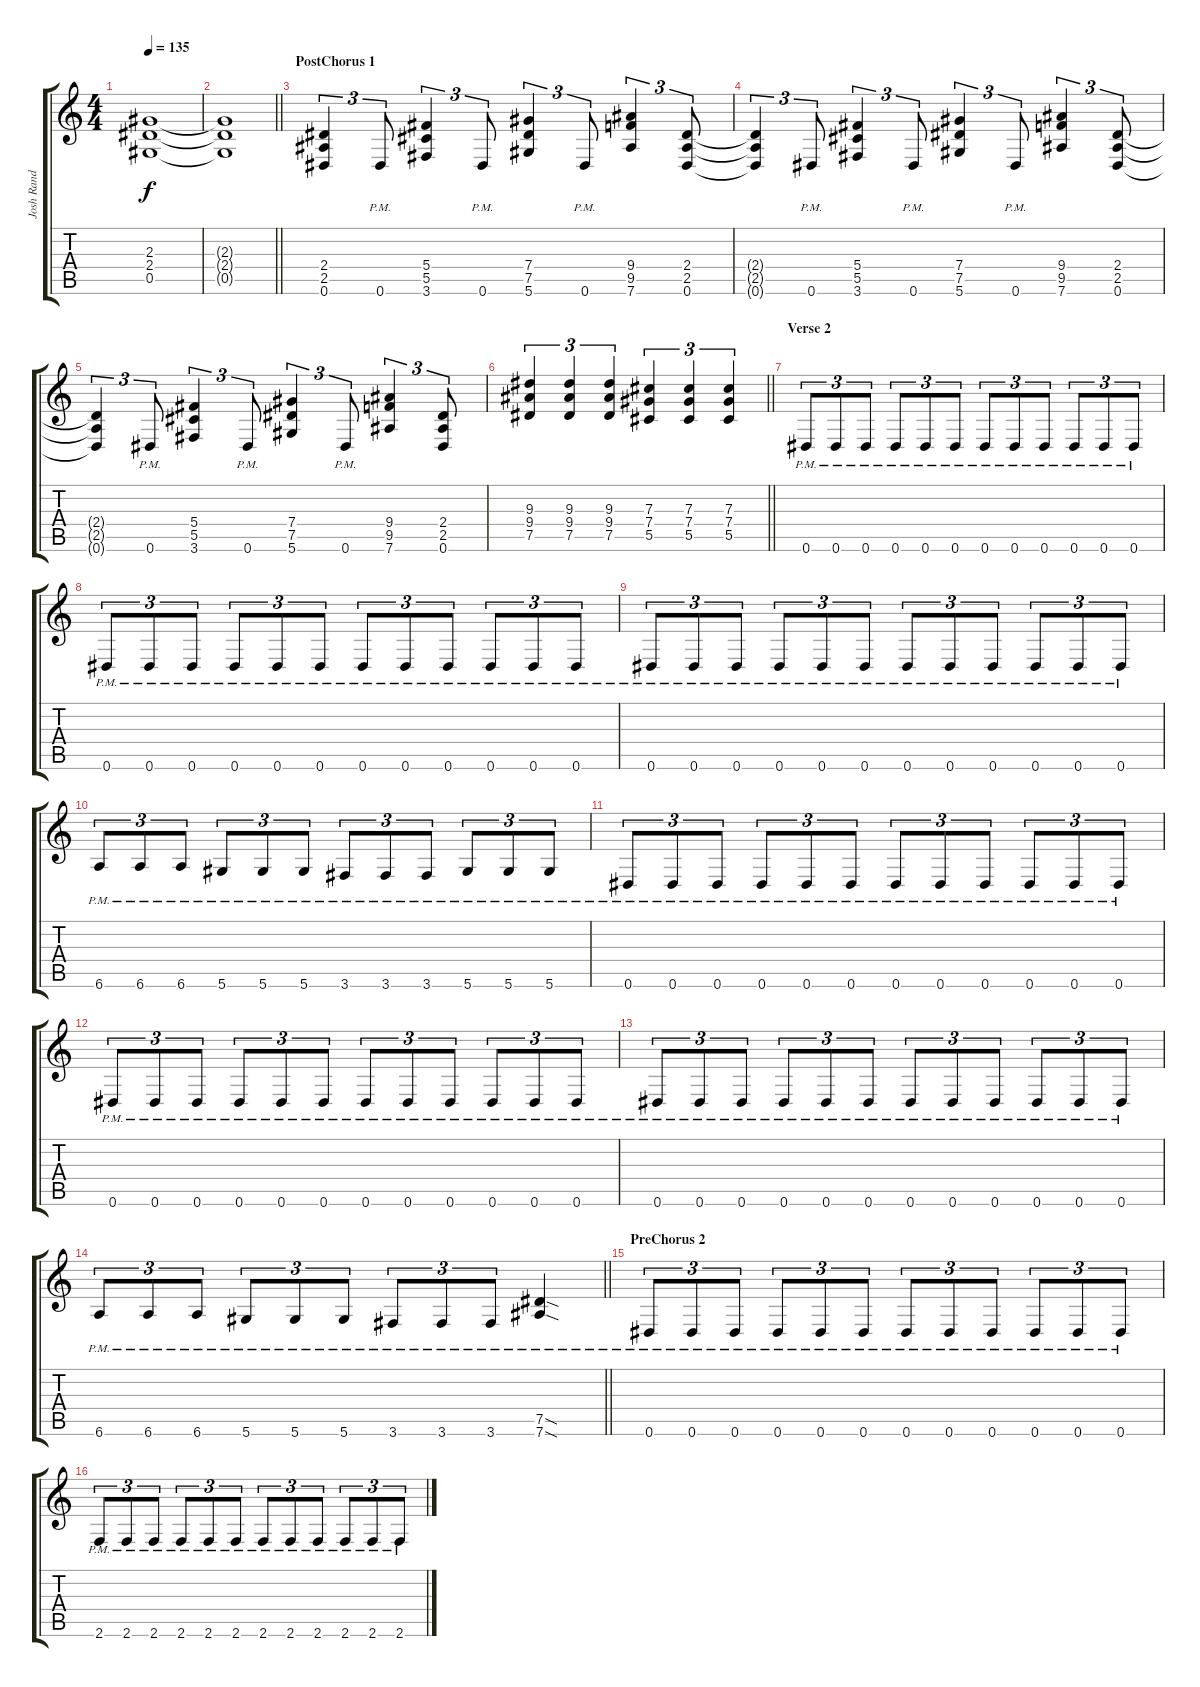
\track ("Josh Rand" "Josh Rand") {instrument distortionguitar}
\staff {score tabs}
\tuning (Eb4 Bb3 Gb3 Db3 Ab2 Eb2) {hide}
\ts (4 4)
\tempo 135
\clef g2
\ks c
(2.3{t} 2.4{t} 0.5{t}).1{dy f} |
\barLineRight lightlight
(2.3{t} 2.4{t} 0.5{t}).1 |
\section ("" "PostChorus 1")
(2.4 2.5 0.6).4{tu (3 2)} 0.6{pm}.8{tu (3 2)} (5.4 5.5 3.6).4{tu (3 2)} 0.6{pm}.8{tu (3 2)} (7.4 7.5 5.6).4{tu (3 2)} 0.6{pm}.8{tu (3 2)} (9.4 9.5 7.6).4{tu (3 2)} (2.4 2.5 0.6).8{tu (3 2)} |
(2.4{t} 2.5{t} 0.6{t}).4{tu (3 2)} 0.6{pm}.8{tu (3 2)} (5.4 5.5 3.6).4{tu (3 2)} 0.6{pm}.8{tu (3 2)} (7.4 7.5 5.6).4{tu (3 2)} 0.6{pm}.8{tu (3 2)} (9.4 9.5 7.6).4{tu (3 2)} (2.4 2.5 0.6).8{tu (3 2)} |
(2.4{t} 2.5{t} 0.6{t}).4{tu (3 2)} 0.6{pm}.8{tu (3 2)} (5.4 5.5 3.6).4{tu (3 2)} 0.6{pm}.8{tu (3 2)} (7.4 7.5 5.6).4{tu (3 2)} 0.6{pm}.8{tu (3 2)} (9.4 9.5 7.6).4{tu (3 2)} (2.4 2.5 0.6).8{tu (3 2)} |
\barLineRight lightlight
(9.3 9.4 7.5).4{tu (3 2)} (9.3 9.4 7.5).4{tu (3 2)} (9.3 9.4 7.5).4{tu (3 2)} (7.3 7.4 5.5).4{tu (3 2)} (7.3 7.4 5.5).4{tu (3 2)} (7.3 7.4 5.5).4{tu (3 2)} |
\section ("" "Verse 2")
0.6{pm}.8{tu (3 2) volume 6} 0.6{pm}.8{tu (3 2)} 0.6{pm}.8{tu (3 2)} 0.6{pm}.8{tu (3 2)} 0.6{pm}.8{tu (3 2)} 0.6{pm}.8{tu (3 2)} 0.6{pm}.8{tu (3 2)} 0.6{pm}.8{tu (3 2)} 0.6{pm}.8{tu (3 2)} 0.6{pm}.8{tu (3 2)} 0.6{pm}.8{tu (3 2)} 0.6{pm}.8{tu (3 2)} |
0.6{pm}.8{tu (3 2)} 0.6{pm}.8{tu (3 2)} 0.6{pm}.8{tu (3 2)} 0.6{pm}.8{tu (3 2)} 0.6{pm}.8{tu (3 2)} 0.6{pm}.8{tu (3 2)} 0.6{pm}.8{tu (3 2)} 0.6{pm}.8{tu (3 2)} 0.6{pm}.8{tu (3 2)} 0.6{pm}.8{tu (3 2)} 0.6{pm}.8{tu (3 2)} 0.6{pm}.8{tu (3 2)} |
0.6{pm}.8{tu (3 2)} 0.6{pm}.8{tu (3 2)} 0.6{pm}.8{tu (3 2)} 0.6{pm}.8{tu (3 2)} 0.6{pm}.8{tu (3 2)} 0.6{pm}.8{tu (3 2)} 0.6{pm}.8{tu (3 2)} 0.6{pm}.8{tu (3 2)} 0.6{pm}.8{tu (3 2)} 0.6{pm}.8{tu (3 2)} 0.6{pm}.8{tu (3 2)} 0.6{pm}.8{tu (3 2)} |
6.6{pm}.8{tu (3 2) volume 10} 6.6{pm}.8{tu (3 2)} 6.6{pm}.8{tu (3 2)} 5.6{pm}.8{tu (3 2)} 5.6{pm}.8{tu (3 2)} 5.6{pm}.8{tu (3 2)} 3.6{pm}.8{tu (3 2)} 3.6{pm}.8{tu (3 2)} 3.6{pm}.8{tu (3 2)} 5.6{pm}.8{tu (3 2)} 5.6{pm}.8{tu (3 2)} 5.6{pm}.8{tu (3 2)} |
0.6{pm}.8{tu (3 2) volume 6} 0.6{pm}.8{tu (3 2)} 0.6{pm}.8{tu (3 2)} 0.6{pm}.8{tu (3 2)} 0.6{pm}.8{tu (3 2)} 0.6{pm}.8{tu (3 2)} 0.6{pm}.8{tu (3 2)} 0.6{pm}.8{tu (3 2)} 0.6{pm}.8{tu (3 2)} 0.6{pm}.8{tu (3 2)} 0.6{pm}.8{tu (3 2)} 0.6{pm}.8{tu (3 2)} |
0.6{pm}.8{tu (3 2)} 0.6{pm}.8{tu (3 2)} 0.6{pm}.8{tu (3 2)} 0.6{pm}.8{tu (3 2)} 0.6{pm}.8{tu (3 2)} 0.6{pm}.8{tu (3 2)} 0.6{pm}.8{tu (3 2)} 0.6{pm}.8{tu (3 2)} 0.6{pm}.8{tu (3 2)} 0.6{pm}.8{tu (3 2)} 0.6{pm}.8{tu (3 2)} 0.6{pm}.8{tu (3 2)} |
0.6{pm}.8{tu (3 2)} 0.6{pm}.8{tu (3 2)} 0.6{pm}.8{tu (3 2)} 0.6{pm}.8{tu (3 2)} 0.6{pm}.8{tu (3 2)} 0.6{pm}.8{tu (3 2)} 0.6{pm}.8{tu (3 2)} 0.6{pm}.8{tu (3 2)} 0.6{pm}.8{tu (3 2)} 0.6{pm}.8{tu (3 2)} 0.6{pm}.8{tu (3 2)} 0.6{pm}.8{tu (3 2)} |
\barLineRight lightlight
6.6{pm}.8{tu (3 2) volume 10} 6.6{pm}.8{tu (3 2)} 6.6{pm}.8{tu (3 2)} 5.6{pm}.8{tu (3 2)} 5.6{pm}.8{tu (3 2)} 5.6{pm}.8{tu (3 2)} 3.6{pm}.8{tu (3 2)} 3.6{pm}.8{tu (3 2)} 3.6{pm}.8{tu (3 2)} (7.5{sod} 7.6{sod pm}).4 |
\section ("" "PreChorus 2")
0.6{pm}.8{tu (3 2)} 0.6{pm}.8{tu (3 2)} 0.6{pm}.8{tu (3 2)} 0.6{pm}.8{tu (3 2)} 0.6{pm}.8{tu (3 2)} 0.6{pm}.8{tu (3 2)} 0.6{pm}.8{tu (3 2)} 0.6{pm}.8{tu (3 2)} 0.6{pm}.8{tu (3 2)} 0.6{pm}.8{tu (3 2)} 0.6{pm}.8{tu (3 2)} 0.6{pm}.8{tu (3 2)} |
2.6{pm}.8{tu (3 2)} 2.6{pm}.8{tu (3 2)} 2.6{pm}.8{tu (3 2)} 2.6{pm}.8{tu (3 2)} 2.6{pm}.8{tu (3 2)} 2.6{pm}.8{tu (3 2)} 2.6{pm}.8{tu (3 2)} 2.6{pm}.8{tu (3 2)} 2.6{pm}.8{tu (3 2)} 2.6{pm}.8{tu (3 2)} 2.6{pm}.8{tu (3 2)} 2.6{pm}.8{tu (3 2)}
